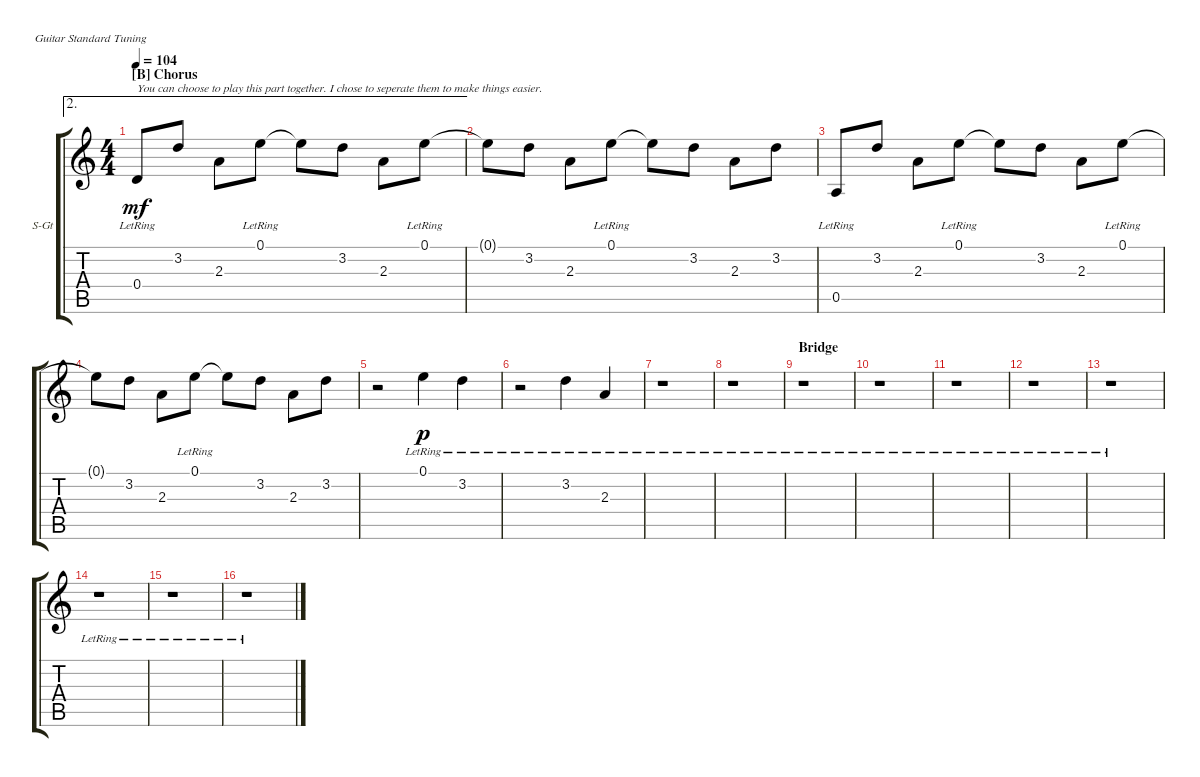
\defaultSystemsLayout 4
\bracketExtendMode groupsimilarinstruments
\firstSystemTrackNameOrientation horizontal
\otherSystemsTrackNameOrientation horizontal
\track ("Steel Guitar" "S-Gt") {instrument acousticguitarsteel}
\staff {score tabs}
\tuning (E4 B3 G3 D3 A2 E2)
\ae 2
\ts (4 4)
\section ("B" "Chorus")
\tempo 104
\clef g2
\ks c
0.4{lr}.8{txt "You can choose to play this part together. I chose to seperate them to make things easier." dy mf} 3.2.8 2.3.8 0.1{lr}.8 0.1{t}.8 3.2.8 2.3.8 0.1{lr}.8 |
0.1{t}.8 3.2.8 2.3.8 0.1{lr}.8 0.1{t}.8 3.2.8 2.3.8 3.2.8 |
0.5{lr}.8 3.2.8 2.3.8 0.1{lr}.8 0.1{t}.8 3.2.8 2.3.8 0.1{lr}.8 |
0.1{t}.8 3.2.8 2.3.8 0.1{lr}.8 0.1{t}.8 3.2.8 2.3.8 3.2.8 |
r.2 0.1{lr}.4{dy p} 3.2{lr}.4 |
r.2 3.2{lr}.4 2.3{lr}.4 |
r.1 |
r.1 |
\section ("" "Bridge")
r.1 |
r.1 |
r.1 |
r.1 |
r.1 |
r.1 |
r.1 |
r.1
